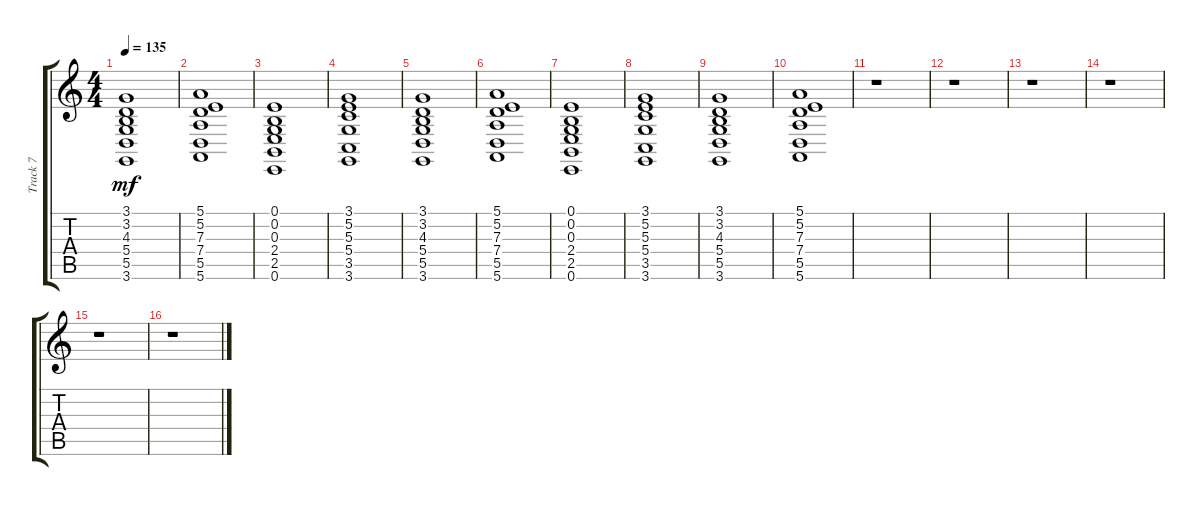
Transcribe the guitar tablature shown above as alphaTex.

\track ("Track 7" "Track 7") {instrument choiraahs}
\staff {score tabs}
\tuning (E4 B3 G3 D3 A2 E2) {hide}
\ts (4 4)
\tempo 135
\clef g2
\ks c
(3.1 3.2 4.3 5.4 5.5 3.6).1{dy mf} |
(5.1 5.2 7.3 7.4 5.5 5.6).1 |
(0.1 0.2 0.3 2.4 2.5 0.6).1 |
(3.1 5.2 5.3 5.4 3.5 3.6).1 |
(3.1 3.2 4.3 5.4 5.5 3.6).1 |
(5.1 5.2 7.3 7.4 5.5 5.6).1 |
(0.1 0.2 0.3 2.4 2.5 0.6).1 |
(3.1 5.2 5.3 5.4 3.5 3.6).1 |
(3.1 3.2 4.3 5.4 5.5 3.6).1 |
(5.1 5.2 7.3 7.4 5.5 5.6).1 |
r.1 |
r.1 |
r.1 |
r.1 |
r.1 |
r.1
